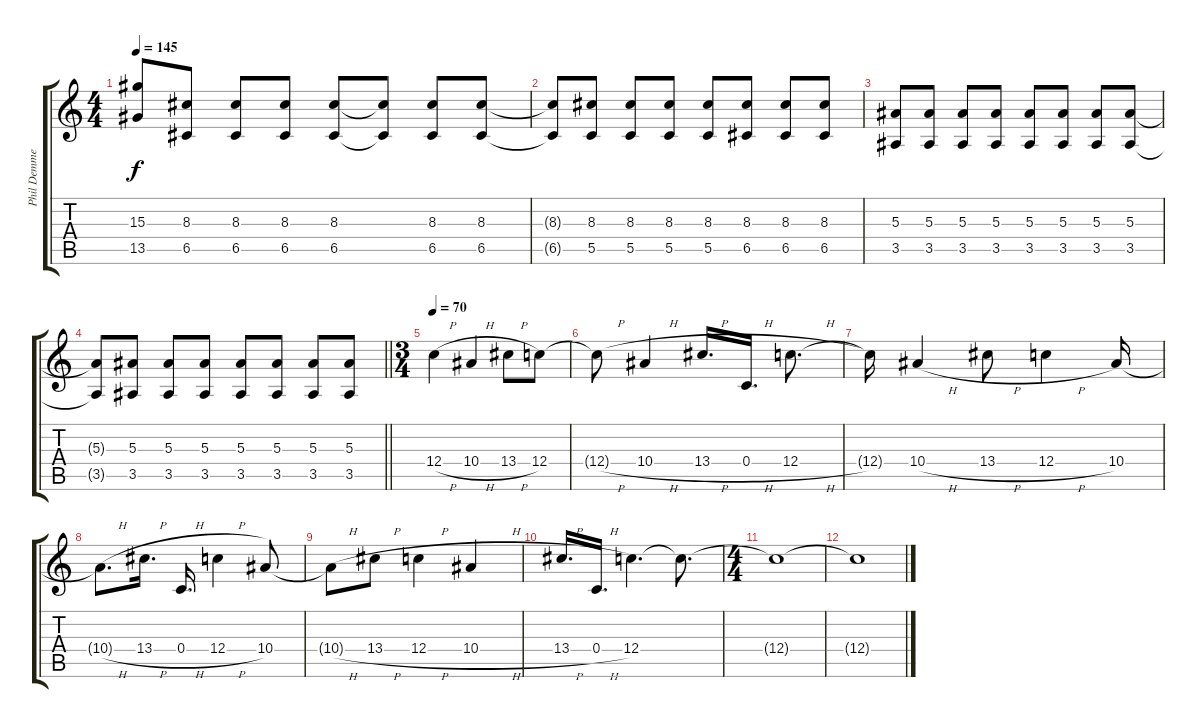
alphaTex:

\track ("Phil Demmel" "Phil Demme") {instrument distortionguitar}
\staff {score tabs}
\tuning (D4 A3 F3 C3 G2 C2) {hide}
\ts (4 4)
\tempo 145
\clef g2
\ks c
(15.3 13.5).8{dy f} (8.3 6.5).8 (8.3 6.5).8 (8.3 6.5).8 (8.3 6.5).8 (8.3{t} 6.5{t}).8 (8.3 6.5).8 (8.3 6.5).8 |
(8.3{t} 6.5{t}).8 (8.3 5.5).8 (8.3 5.5).8 (8.3 5.5).8 (8.3 5.5).8 (8.3 6.5).8 (8.3 6.5).8 (8.3 6.5).8 |
(5.3 3.5).8 (5.3 3.5).8 (5.3 3.5).8 (5.3 3.5).8 (5.3 3.5).8 (5.3 3.5).8 (5.3 3.5).8 (5.3 3.5).8 |
\barLineRight lightlight
(5.3{t} 3.5{t}).8 (5.3 3.5).8 (5.3 3.5).8 (5.3 3.5).8 (5.3 3.5).8 (5.3 3.5).8 (5.3 3.5).8 (5.3 3.5).8 |
\ts (3 4)
\tempo 70
12.4{h}.4 10.4{h}.4 13.4{h}.8 12.4.8 |
12.4{h t}.8 10.4{h}.4 13.4{h}.16{d} 0.4{h}.16{d} 12.4{h}.8{d} |
12.4{t}.16 10.4{h}.4 13.4{h}.8 12.4{h}.4 10.4.16 |
10.4{h t}.8{d} 13.4{h}.16{d} 0.4{h}.16{d} 12.4{h}.4 10.4.8 |
10.4{h t}.8 13.4{h}.8 12.4{h}.4 10.4{h}.4 |
13.4{h}.16{d} 0.4{h}.16{d} 12.4.4{d} 12.4{t}.8{d} |
\ts (4 4)
12.4{t}.1 |
12.4{t}.1
